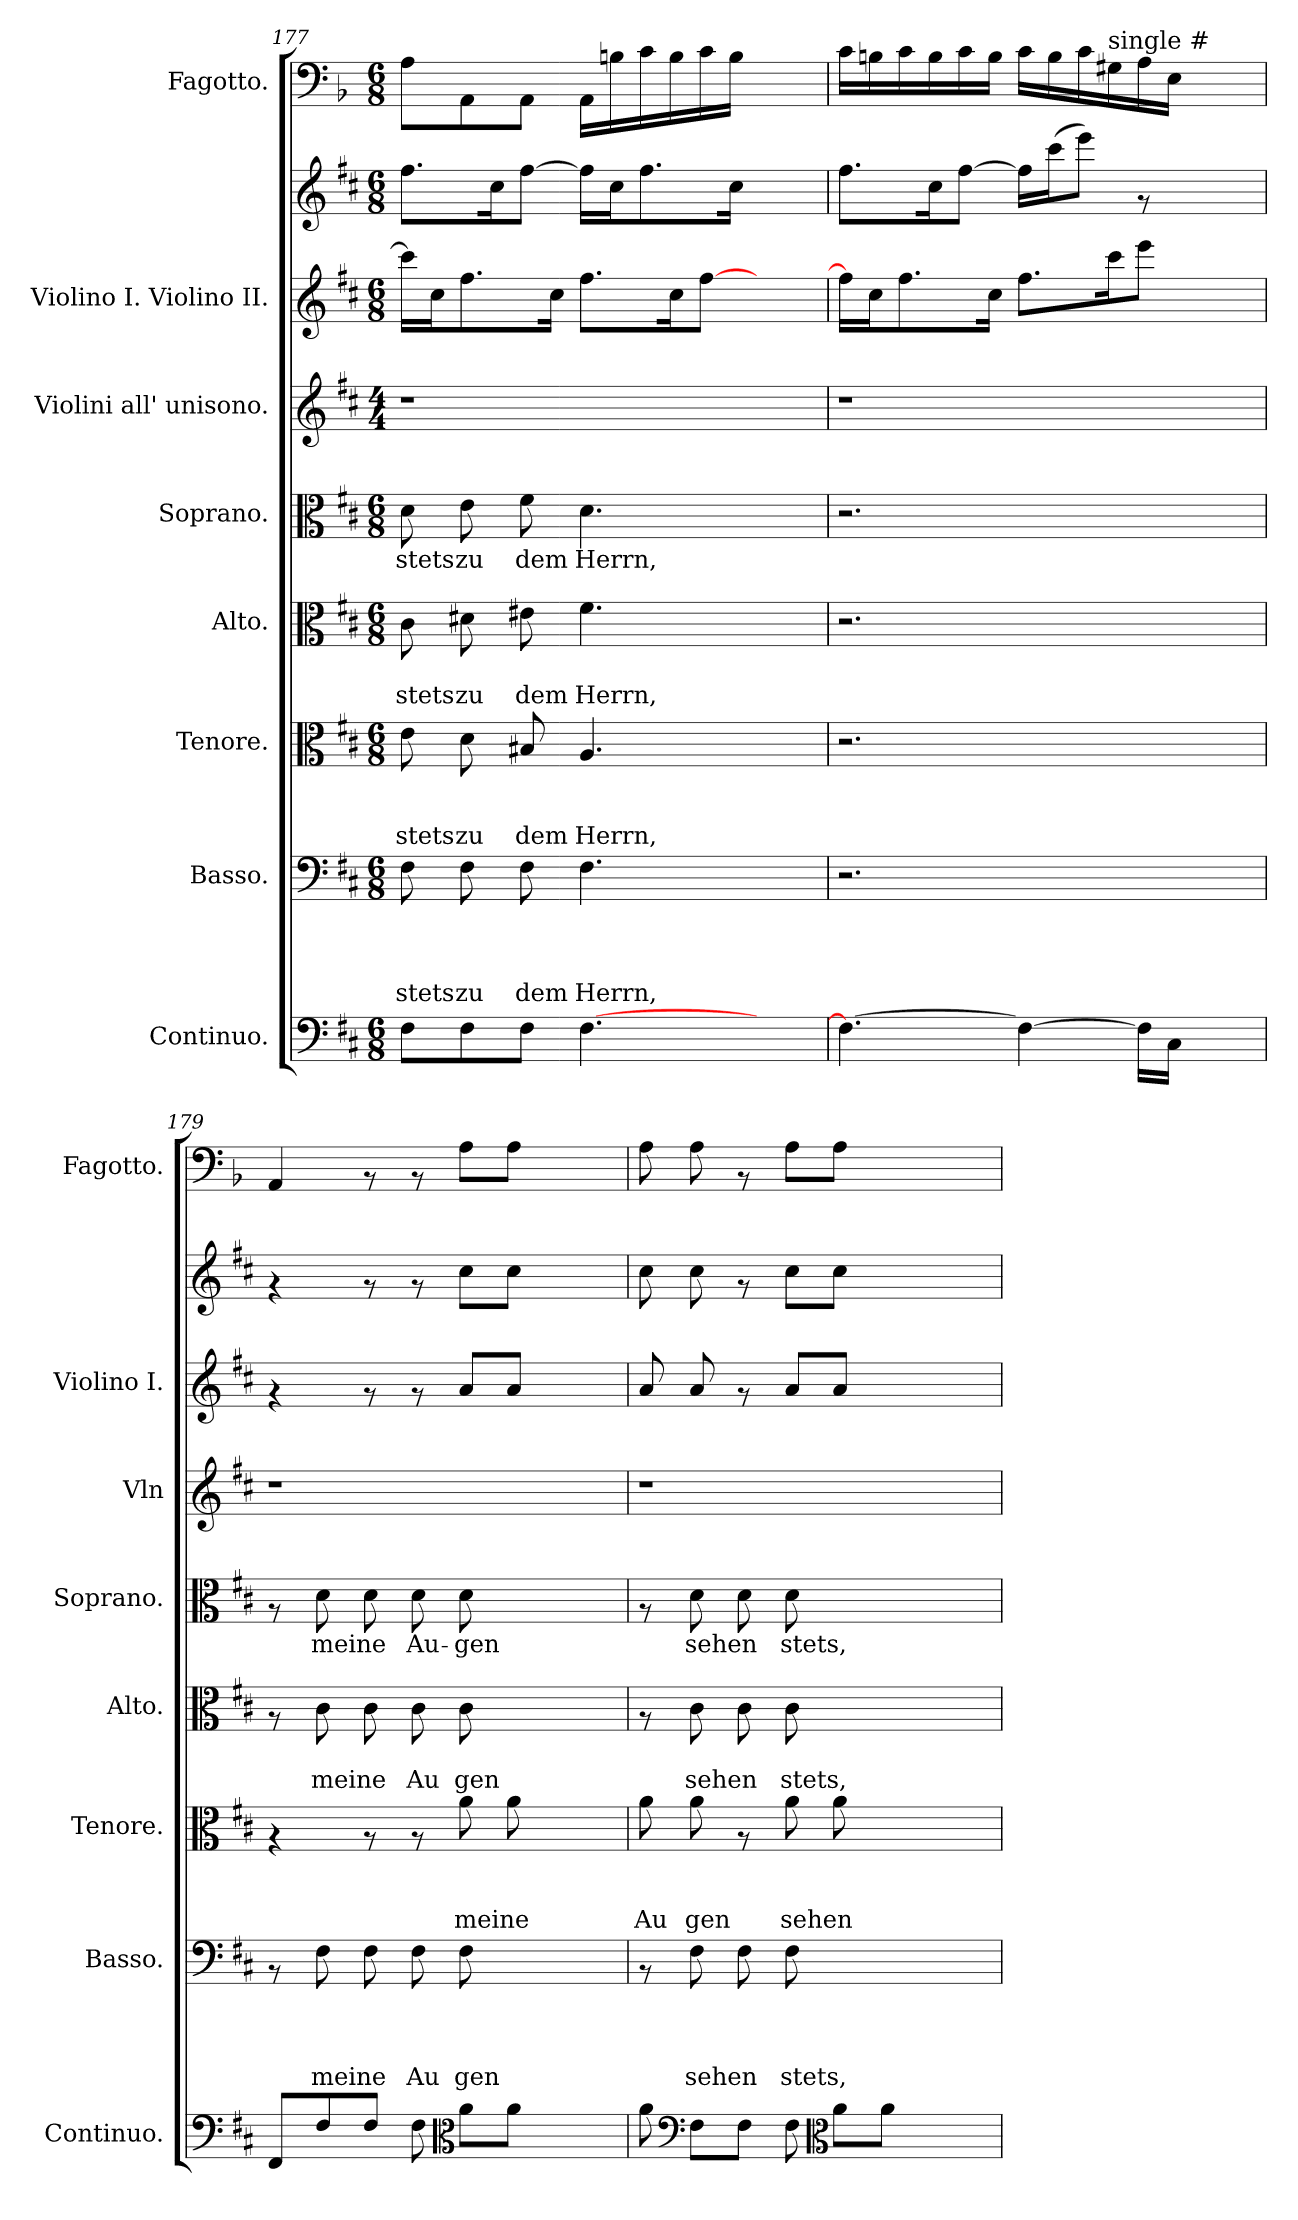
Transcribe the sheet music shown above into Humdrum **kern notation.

**kern	**kern	**text	**text	**text	**text	**kern	**text	**text	**text	**kern	**text	**text	**kern	**text	**kern	**kern	**kern	**kern
*part8	*part7	*part7	*part7	*part7	*part7	*part6	*part6	*part6	*part6	*part5	*part5	*part5	*part4	*part4	*part3	*part2	*part2	*part1
*staff9	*staff8	*staff8	*staff8	*staff8	*staff8	*staff7	*staff7	*staff7	*staff7	*staff6	*staff6	*staff6	*staff5	*staff5	*staff4	*staff3	*staff2	*staff1
*I"Continuo.	*I"Basso.	*	*	*	*	*I"Tenore.	*	*	*	*I"Alto.	*	*	*I"Soprano.	*	*I"Violini all' unisono.	*I"Violino I. Violino II.	*	*I"Fagotto.
*I'Continuo.	*I'Basso.	*	*	*	*	*I'Tenore.	*	*	*	*I'Alto.	*	*	*I'Soprano.	*	*I'Vln	*I'Violino I.	*	*I'Fagotto.
*clefF4	*clefF4	*	*	*	*	*clefC3	*	*	*	*clefC3	*	*	*clefC3	*	*clefG2	*clefG2	*clefG2	*clefF4
*	*	*	*	*	*	*	*	*	*	*	*	*	*	*	*	*	*	*ITrd2c3
*k[f#c#]	*k[f#c#]	*	*	*	*	*k[f#c#]	*	*	*	*k[f#c#]	*	*	*k[f#c#]	*	*k[f#c#]	*k[f#c#]	*k[f#c#]	*k[f#c#]
*D:	*D:	*	*	*	*	*D:	*	*	*	*D:	*	*	*D:	*	*D:	*D:	*D:	*D:
*M6/8	*M6/8	*	*	*	*	*M6/8	*	*	*	*M6/8	*	*	*M6/8	*	*M4/4	*M6/8	*M6/8	*M6/8
=177	=177	=177	=177	=177	=177	=177	=177	=177	=177	=177	=177	=177	=177	=177	=177	=177	=177	=177
!	!	!	!	!	!LO:LY:b	!	!	!	!LO:LY:b	!	!	!LO:LY:b	!	!LO:LY:b	!	!	!	!
8F#\L	8F#\	.	.	.	stets	8e\	.	.	stets	8c#\	.	stets	8d\	stets	1r	16ccc#\LL]	8.ff#\L	8F#\L
.	.	.	.	.	.	.	.	.	.	.	.	.	.	.	.	16cc#\J	.	.
!	!	!	!	!	!LO:LY:b	!	!	!	!LO:LY:b	!	!	!LO:LY:b	!	!LO:LY:b	!	!	!	!
8F#\	8F#\	.	.	.	zu	8d\	.	.	zu	8d#X\	.	zu	8e\	zu	.	8.ff#\	.	8FF#\
.	.	.	.	.	.	.	.	.	.	.	.	.	.	.	.	.	16cc#\k	.
!	!	!	!	!	!LO:LY:b	!	!	!	!LO:LY:b	!	!	!LO:LY:b	!	!LO:LY:b	!	!	!	!
8F#\J	8F#\	.	.	.	dem	8B#X/	.	.	dem	8e#X\	.	dem	8f#\	dem	.	.	[>8ff#\J	8FF#\J
.	.	.	.	.	.	.	.	.	.	.	.	.	.	.	.	16cc#\Jk	.	.
!	!	!	!	!	!LO:LY:b	!	!	!	!LO:LY:b	!	!	!LO:LY:b	!	!LO:LY:b	!	!	!	!
[>4.F#\	4.F#\	.	.	.	Herrn,	4.A/	.	.	Herrn,	4.f#\	.	Herrn,	4.d\	Herrn,	.	8.ff#\L	16ff#\LL]	16FF#\LL
.	.	.	.	.	.	.	.	.	.	.	.	.	.	.	.	.	16cc#\J	16G#X\
.	.	.	.	.	.	.	.	.	.	.	.	.	.	.	.	.	8.ff#\	16A\
.	.	.	.	.	.	.	.	.	.	.	.	.	.	.	.	16cc#\k	.	16G#\
.	.	.	.	.	.	.	.	.	.	.	.	.	.	.	.	[>8ff#\J	.	16A\
.	.	.	.	.	.	.	.	.	.	.	.	.	.	.	.	.	16cc#\Jk	16G#\JJ
4ryy	4ryy	.	.	.	.	4ryy	.	.	.	4ryy	.	.	4ryy	.	.	4ryy	4ryy	4ryy
=178!	=178!	=178!	=178!	=178!	=178!	=178!	=178!	=178!	=178!	=178!	=178!	=178!	=178!	=178!	=178!	=178!	=178!	=178!
4.F#\_	2.r	.	.	.	.	2.r	.	.	.	2.r	.	.	2.r	.	1r	16ff#\LL]	8.ff#\L	16A\LL
.	.	.	.	.	.	.	.	.	.	.	.	.	.	.	.	16cc#\J	.	16G#X\
.	.	.	.	.	.	.	.	.	.	.	.	.	.	.	.	8.ff#\	.	16A\
.	.	.	.	.	.	.	.	.	.	.	.	.	.	.	.	.	16cc#\k	16G#\
.	.	.	.	.	.	.	.	.	.	.	.	.	.	.	.	.	[>8ff#\J	16A\
.	.	.	.	.	.	.	.	.	.	.	.	.	.	.	.	16cc#\Jk	.	16G#\JJ
4F#\_	.	.	.	.	.	.	.	.	.	.	.	.	.	.	.	8.ff#\L	16ff#\LL]	16A\LL
.	.	.	.	.	.	.	.	.	.	.	.	.	.	.	.	.	(<16ccc#\J	16G#\
.	.	.	.	.	.	.	.	.	.	.	.	.	.	.	.	.	8eee\J)	16A\
!	!	!	!	!	!	!	!	!	!	!	!	!	!	!	!	!	!	!LO:TX:a:t=single #
.	.	.	.	.	.	.	.	.	.	.	.	.	.	.	.	16ccc#\k	.	16E#\
16F#\LL]	.	.	.	.	.	.	.	.	.	.	.	.	.	.	.	8eee\J	8rf	16F#\
16C#\JJ	.	.	.	.	.	.	.	.	.	.	.	.	.	.	.	.	.	16C#\JJ
4ryy	4ryy	.	.	.	.	4ryy	.	.	.	4ryy	.	.	4ryy	.	.	4ryy	4ryy	4ryy
=179!	=179!	=179!	=179!	=179!	=179!	=179!	=179!	=179!	=179!	=179!	=179!	=179!	=179!	=179!	=179!	=179!	=179!	=179!
8FF#/L	8rAA	.	.	.	.	4rG	.	.	.	8rG	.	.	8rG	.	1r	4rf	4rf	4FF#/
!	!	!	!	!	!LO:LY:b	!	!	!	!	!	!	!LO:LY:b	!	!LO:LY:b	!	!	!	!
8F#/	8F#\	.	.	.	meine	.	.	.	.	8c#\	.	meine	8d\	meine	.	.	.	.
8F#/J	8F#\	.	.	.	.	8rG	.	.	.	8c#\	.	.	8d\	.	.	8rf	8rf	8rAA
!	!	!	!	!	!LO:LY:b	!	!	!	!	!	!	!LO:LY:b	!	!LO:LY:b	!	!	!	!
8F#\	8F#\	.	.	.	Au	8rG	.	.	.	8c#\	.	Au	8d\	Au-	.	8rf	8rf	8rAA
*clefC3	*	*	*	*	*	*	*	*	*	*	*	*	*	*	*	*	*	*
!	!	!	!	!	!LO:LY:b	!	!	!	!LO:LY:b	!	!	!LO:LY:b	!	!LO:LY:b	!	!	!	!
8a\L	8F#\	.	.	.	gen	8a\	.	.	meine	8c#\	.	gen	8d\	-gen	.	8a/L	8cc#\L	8F#\L
8a\J	4.ryy	.	.	.	.	8a\	.	.	.	4.ryy	.	.	4.ryy	.	.	8a/J	8cc#\J	8F#\J
4ryy	.	.	.	.	.	4ryy	.	.	.	.	.	.	.	.	.	4ryy	4ryy	4ryy
!!LO:PB:g=z
=180!	=180!	=180!	=180!	=180!	=180!	=180!	=180!	=180!	=180!	=180!	=180!	=180!	=180!	=180!	=180!	=180!	=180!	=180!
!	!	!	!	!	!	!	!	!	!LO:LY:b	!	!	!	!	!	!	!	!	!
8a\	8rAA	.	.	.	.	8a\	.	.	Au	8rG	.	.	8rG	.	1r	8a/	8cc#\	8F#\
*clefF4	*	*	*	*	*	*	*	*	*	*	*	*	*	*	*	*	*	*
!	!	!	!	!	!LO:LY:b	!	!	!	!LO:LY:b	!	!	!LO:LY:b	!	!LO:LY:b	!	!	!	!
8F#\L	8F#\	.	.	.	sehen	8a\	.	.	gen	8c#\	.	sehen	8d\	sehen	.	8a/	8cc#\	8F#\
8F#\J	8F#\	.	.	.	.	8rG	.	.	.	8c#\	.	.	8d\	.	.	8rf	8rf	8rAA
!	!	!	!	!	!LO:LY:b	!	!	!	!LO:LY:b	!	!	!LO:LY:b	!	!LO:LY:b	!	!	!	!
8F#\	8F#\	.	.	.	stets,	8a\	.	.	sehen	8c#\	.	stets,	8d\	stets,	.	8a/L	8cc#\L	8F#\L
*clefC3	*	*	*	*	*	*	*	*	*	*	*	*	*	*	*	*	*	*
8a\L	2ryy	.	.	.	.	8a\	.	.	.	2ryy	.	.	2ryy	.	.	8a/J	8cc#\J	8F#\J
8a\J	.	.	.	.	.	4.ryy	.	.	.	.	.	.	.	.	.	4.ryy	4.ryy	4.ryy
4ryy	.	.	.	.	.	.	.	.	.	.	.	.	.	.	.	.	.	.
=!	=!	=!	=!	=!	=!	=!	=!	=!	=!	=!	=!	=!	=!	=!	=!	=!	=!	=!
*-	*-	*-	*-	*-	*-	*-	*-	*-	*-	*-	*-	*-	*-	*-	*-	*-	*-	*-
